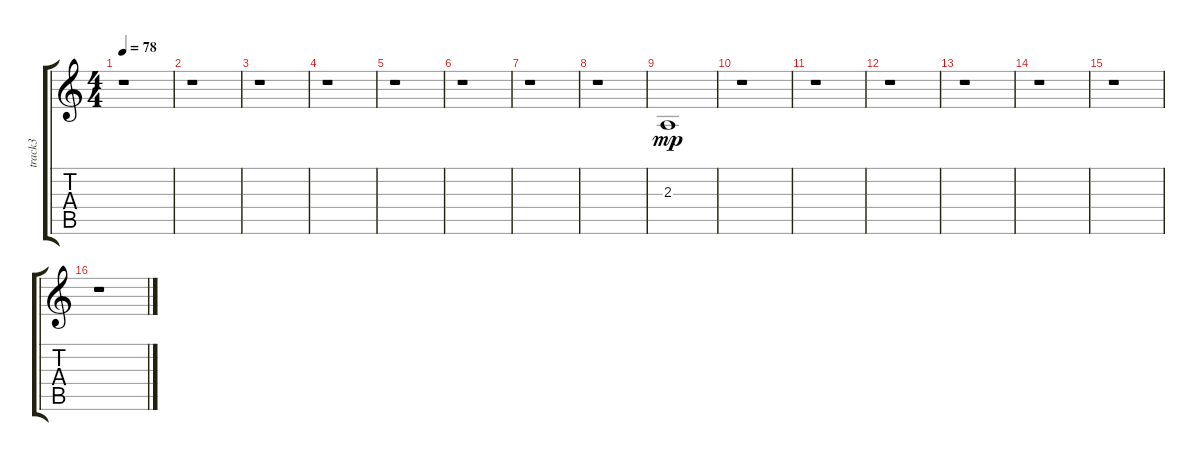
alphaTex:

\track ("track3" "track3") {instrument stringensemble1}
\staff {score tabs}
\tuning (E4 B3 G3 D3 A2 E2) {hide}
\ts (4 4)
\tempo 78
\clef g2
\ks c
r.1{dy mp} |
r.1 |
r.1 |
r.1 |
r.1 |
r.1 |
r.1 |
r.1 |
2.3.1 |
r.1 |
r.1 |
r.1 |
r.1 |
r.1 |
r.1 |
r.1
